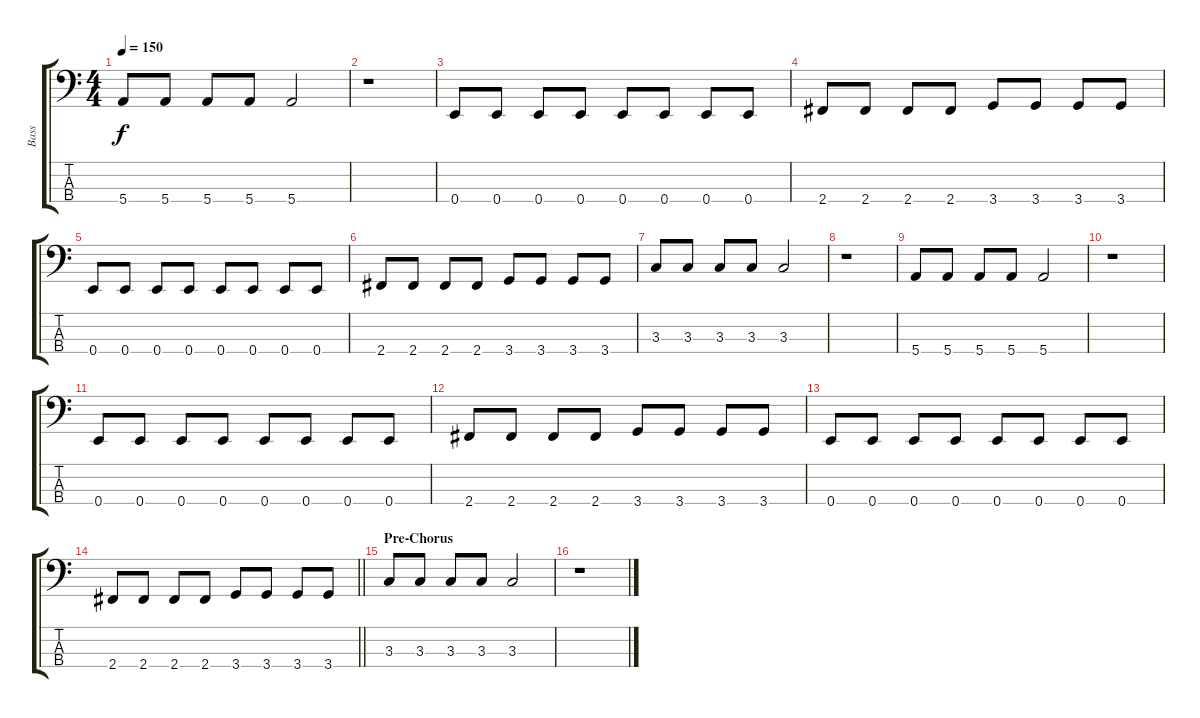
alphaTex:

\track ("Bass" "Bass") {instrument electricbassfinger}
\staff {score tabs}
\tuning (G2 D2 A1 E1) {hide}
\ts (4 4)
\tempo 150
\clef f4
\ks c
5.4.8{dy f} 5.4.8 5.4.8 5.4.8 5.4.2 |
r.1 |
0.4.8 0.4.8 0.4.8 0.4.8 0.4.8 0.4.8 0.4.8 0.4.8 |
2.4.8 2.4.8 2.4.8 2.4.8 3.4.8 3.4.8 3.4.8 3.4.8 |
0.4.8 0.4.8 0.4.8 0.4.8 0.4.8 0.4.8 0.4.8 0.4.8 |
2.4.8 2.4.8 2.4.8 2.4.8 3.4.8 3.4.8 3.4.8 3.4.8 |
3.3.8 3.3.8 3.3.8 3.3.8 3.3.2 |
r.1 |
5.4.8 5.4.8 5.4.8 5.4.8 5.4.2 |
r.1 |
0.4.8 0.4.8 0.4.8 0.4.8 0.4.8 0.4.8 0.4.8 0.4.8 |
2.4.8 2.4.8 2.4.8 2.4.8 3.4.8 3.4.8 3.4.8 3.4.8 |
0.4.8 0.4.8 0.4.8 0.4.8 0.4.8 0.4.8 0.4.8 0.4.8 |
\barLineRight lightlight
2.4.8 2.4.8 2.4.8 2.4.8 3.4.8 3.4.8 3.4.8 3.4.8 |
\section ("" "Pre-Chorus")
3.3.8 3.3.8 3.3.8 3.3.8 3.3.2 |
r.1
